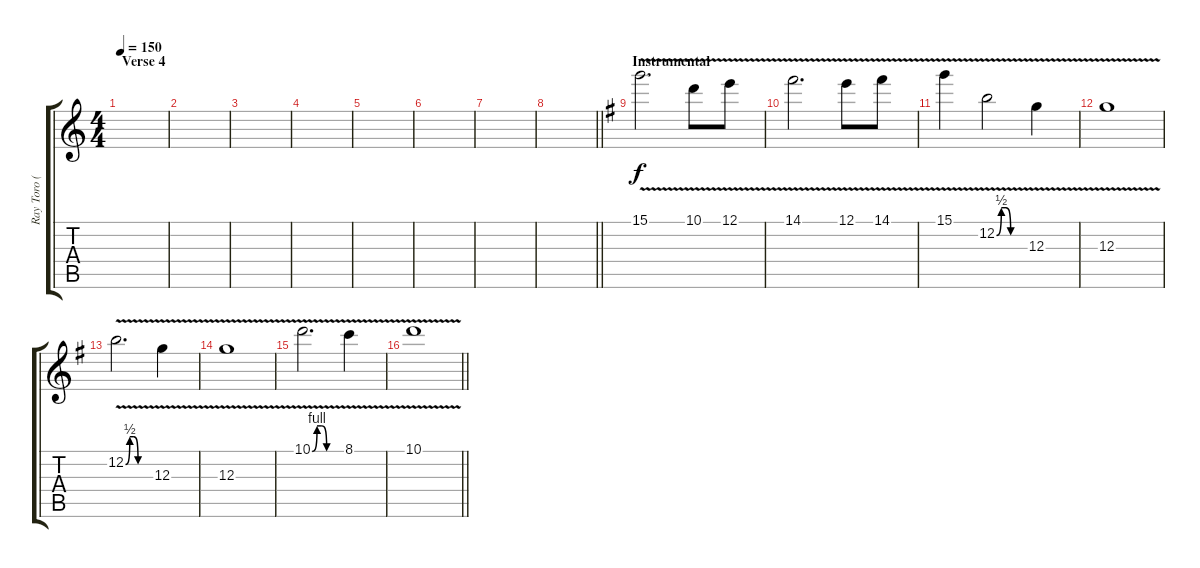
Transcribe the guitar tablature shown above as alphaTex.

\track ("Ray Toro (solo)" "Ray Toro (") {instrument distortionguitar}
\staff {score tabs}
\tuning (E4 B3 G3 D3 A2 E2) {hide}
\ts (4 4)
\section ("" "Verse 4")
\tempo 150
\clef g2
\ks c
|
|
|
|
|
|
|
\barLineRight lightlight
|
\section ("" "Instrumental")
\ks eminor
15.1{v}.2{d} 10.1{v}.8 12.1{v}.8 |
14.1{v}.2{d} 12.1{v}.8 14.1{v}.8 |
15.1{v}.4 12.2{be (custom 0 0 10 2 20 2 30 0 60 0) v}.2 12.3{v}.4 |
12.3{v}.1 |
12.2{be (custom 0 0 10 2 20 2 30 0 60 0) v}.2{d} 12.3{v}.4 |
12.3{v}.1 |
10.1{be (custom 0 0 10 4 20 4 30 0 60 0) v}.2{d} 8.1{v}.4 |
\barLineRight lightlight
10.1{v}.1
